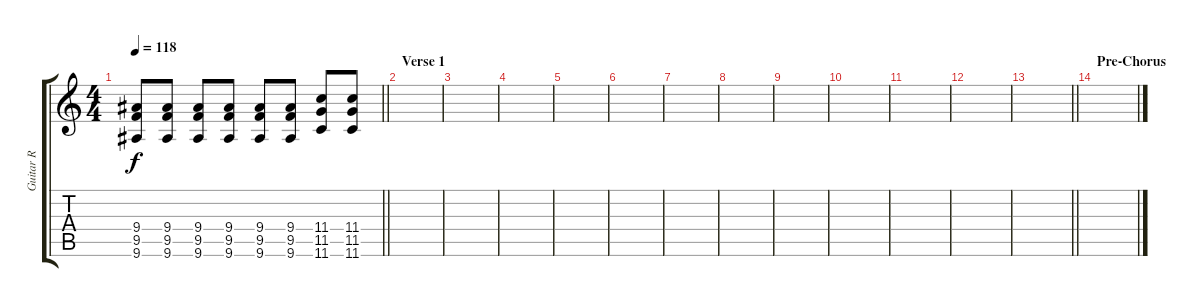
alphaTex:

\track ("Guitar R" "Guitar R") {instrument overdrivenguitar}
\staff {score tabs}
\tuning (Eb4 Bb3 Gb3 Db3 Ab2 Db2) {hide}
\ts (4 4)
\tempo 118
\clef g2
\barLineRight lightlight
\ks c
(9.4 9.5 9.6).8{dy f} (9.4 9.5 9.6).8 (9.4 9.5 9.6).8 (9.4 9.5 9.6).8 (9.4 9.5 9.6).8 (9.4 9.5 9.6).8 (11.4 11.5 11.6).8 (11.4 11.5 11.6).8 |
\section ("" "Verse 1")
|
|
|
|
|
|
|
|
|
|
|
\barLineRight lightlight
|
\section ("" "Pre-Chorus")
